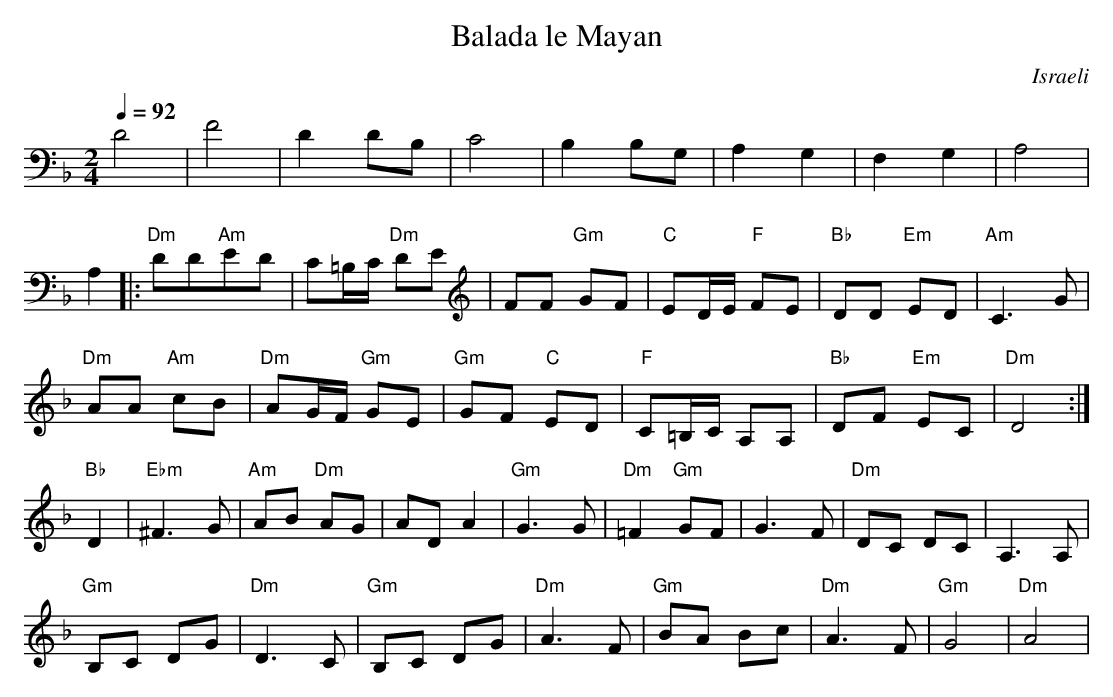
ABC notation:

X:1
T:Balada le Mayan
O:Israeli
Q:1/4=92
L:1/8
M:2/4
K:Dm
D4|F4|D2 DB,|C4| B,2 B,G,|A,2 G,2| F,2G,2|A,4|
A,2 |: "Dm"DD"Am"ED| C=B,/C/ "Dm"DE| FF "Gm"GF| "C"ED/E/ "F"FE|\
"Bb"DD "Em"ED| "Am"C3 G|
"Dm"AA "Am"cB| "Dm"AG/F/ "Gm"GE| "Gm"GF "C"ED| "F"C=B,/C/ A,A,| "Bb"DF "Em"EC| "Dm"D4:|
"Bb"D2|"Ebm"^F3 G| "Am"AB "Dm"AG| AD A2| "Gm"G3 G|\
"Dm"=F2 "Gm"GF| G3 F| "Dm"DC DC| A,3A,|
"Gm"B,C DG| "Dm"D3C| "Gm"B,C DG| "Dm"A3F |\
"Gm"BA Bc| "Dm"A3F| "Gm"G4| "Dm"A4|
